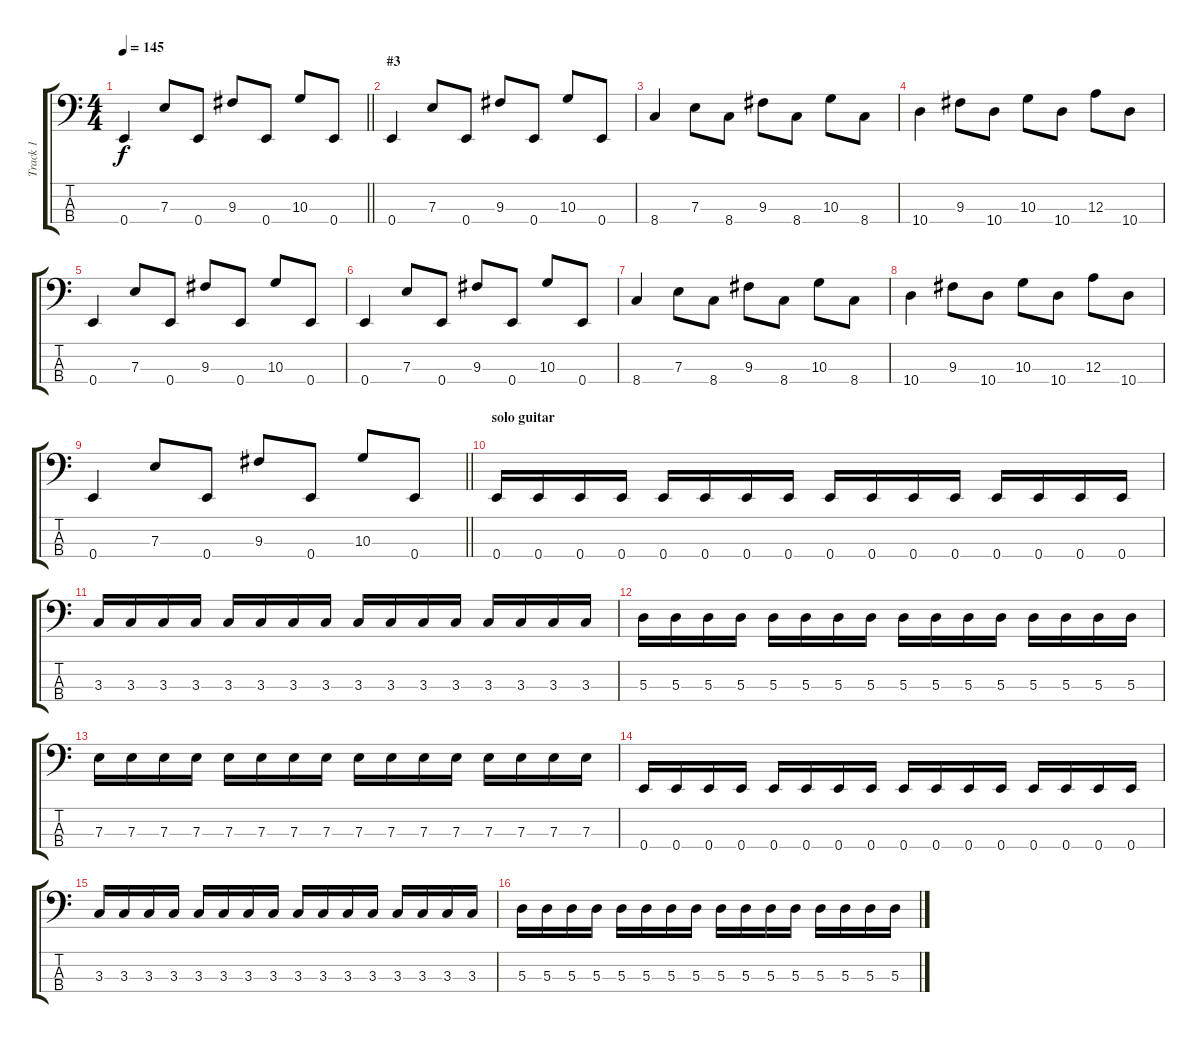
\track ("Track 1" "Track 1") {instrument acousticguitarsteel}
\staff {score tabs}
\tuning (G2 D2 A1 E1) {hide}
\ts (4 4)
\tempo 145
\clef f4
\barLineRight lightlight
\ks c
0.4.4{dy f} 7.3.8 0.4.8 9.3.8 0.4.8 10.3.8 0.4.8 |
\section ("" "#3")
0.4.4 7.3.8 0.4.8 9.3.8 0.4.8 10.3.8 0.4.8 |
8.4.4 7.3.8 8.4.8 9.3.8 8.4.8 10.3.8 8.4.8 |
10.4.4 9.3.8 10.4.8 10.3.8 10.4.8 12.3.8 10.4.8 |
0.4.4 7.3.8 0.4.8 9.3.8 0.4.8 10.3.8 0.4.8 |
0.4.4 7.3.8 0.4.8 9.3.8 0.4.8 10.3.8 0.4.8 |
8.4.4 7.3.8 8.4.8 9.3.8 8.4.8 10.3.8 8.4.8 |
10.4.4 9.3.8 10.4.8 10.3.8 10.4.8 12.3.8 10.4.8 |
\barLineRight lightlight
0.4.4 7.3.8 0.4.8 9.3.8 0.4.8 10.3.8 0.4.8 |
\section ("" "solo guitar")
0.4.16 0.4.16 0.4.16 0.4.16 0.4.16 0.4.16 0.4.16 0.4.16 0.4.16 0.4.16 0.4.16 0.4.16 0.4.16 0.4.16 0.4.16 0.4.16 |
3.3.16 3.3.16 3.3.16 3.3.16 3.3.16 3.3.16 3.3.16 3.3.16 3.3.16 3.3.16 3.3.16 3.3.16 3.3.16 3.3.16 3.3.16 3.3.16 |
5.3.16 5.3.16 5.3.16 5.3.16 5.3.16 5.3.16 5.3.16 5.3.16 5.3.16 5.3.16 5.3.16 5.3.16 5.3.16 5.3.16 5.3.16 5.3.16 |
7.3.16 7.3.16 7.3.16 7.3.16 7.3.16 7.3.16 7.3.16 7.3.16 7.3.16 7.3.16 7.3.16 7.3.16 7.3.16 7.3.16 7.3.16 7.3.16 |
0.4.16 0.4.16 0.4.16 0.4.16 0.4.16 0.4.16 0.4.16 0.4.16 0.4.16 0.4.16 0.4.16 0.4.16 0.4.16 0.4.16 0.4.16 0.4.16 |
3.3.16 3.3.16 3.3.16 3.3.16 3.3.16 3.3.16 3.3.16 3.3.16 3.3.16 3.3.16 3.3.16 3.3.16 3.3.16 3.3.16 3.3.16 3.3.16 |
5.3.16 5.3.16 5.3.16 5.3.16 5.3.16 5.3.16 5.3.16 5.3.16 5.3.16 5.3.16 5.3.16 5.3.16 5.3.16 5.3.16 5.3.16 5.3.16
